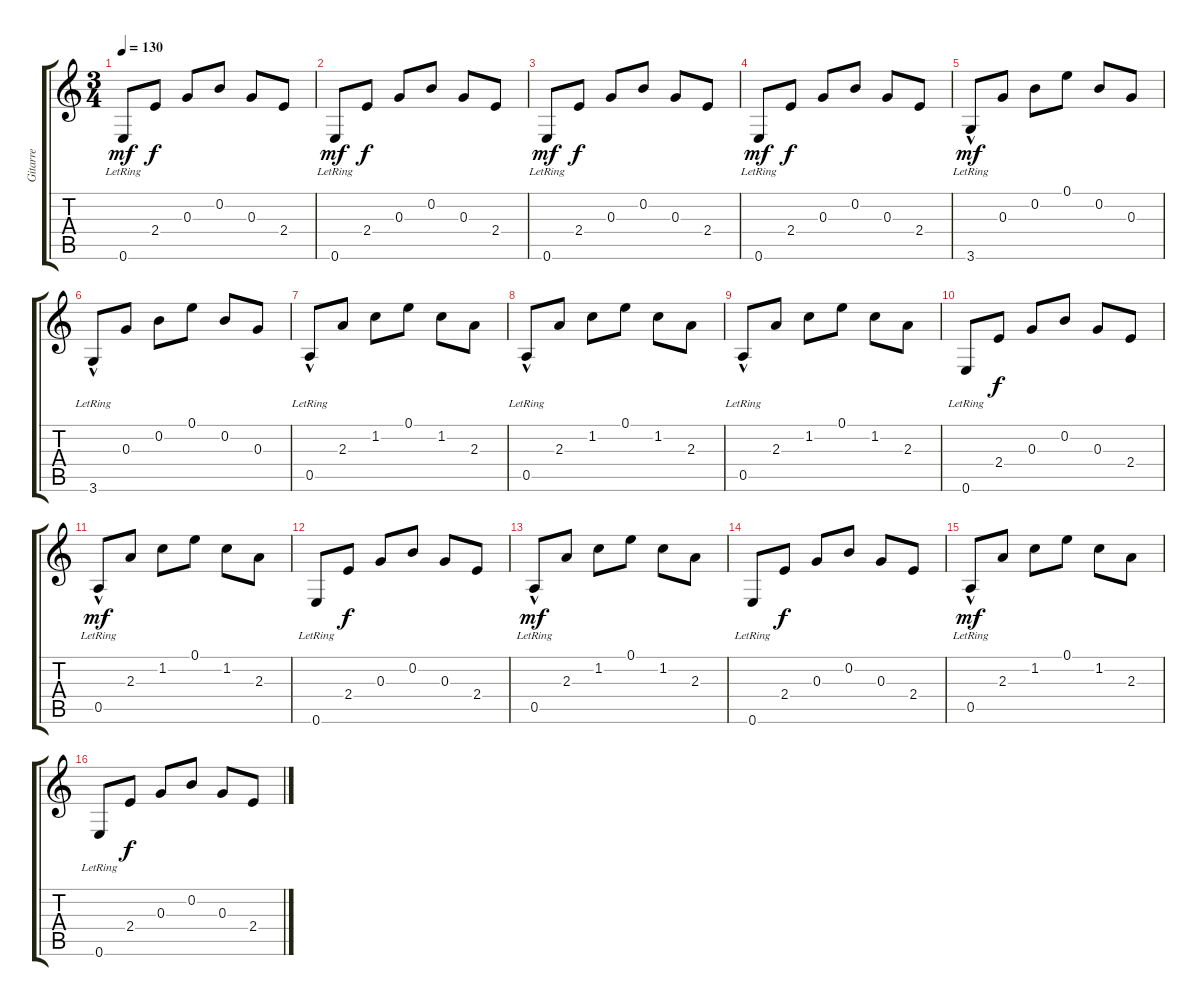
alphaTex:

\track ("Gitarre" "Gitarre") {instrument acousticguitarnylon}
\staff {score tabs}
\tuning (E4 B3 G3 D3 A2 E2) {hide}
\ts (3 4)
\tempo 130
\clef g2
\ks c
0.6{lr}.8{dy mf} 2.4.8{dy f} 0.3.8 0.2.8 0.3.8 2.4.8 |
0.6{lr}.8{dy mf} 2.4.8{dy f} 0.3.8 0.2.8 0.3.8 2.4.8 |
0.6{lr}.8{dy mf} 2.4.8{dy f} 0.3.8 0.2.8 0.3.8 2.4.8 |
0.6{lr}.8{dy mf} 2.4.8{dy f} 0.3.8 0.2.8 0.3.8 2.4.8 |
3.6{hac lr}.8{dy mf} 0.3.8 0.2.8 0.1.8 0.2.8 0.3.8 |
3.6{hac lr}.8 0.3.8 0.2.8 0.1.8 0.2.8 0.3.8 |
0.5{hac lr}.8 2.3.8 1.2.8 0.1.8 1.2.8 2.3.8 |
0.5{hac lr}.8 2.3.8 1.2.8 0.1.8 1.2.8 2.3.8 |
0.5{hac lr}.8 2.3.8 1.2.8 0.1.8 1.2.8 2.3.8 |
0.6{lr}.8 2.4.8{dy f} 0.3.8 0.2.8 0.3.8 2.4.8 |
0.5{hac lr}.8{dy mf} 2.3.8 1.2.8 0.1.8 1.2.8 2.3.8 |
0.6{lr}.8 2.4.8{dy f} 0.3.8 0.2.8 0.3.8 2.4.8 |
0.5{hac lr}.8{dy mf} 2.3.8 1.2.8 0.1.8 1.2.8 2.3.8 |
0.6{lr}.8 2.4.8{dy f} 0.3.8 0.2.8 0.3.8 2.4.8 |
0.5{hac lr}.8{dy mf} 2.3.8 1.2.8 0.1.8 1.2.8 2.3.8 |
0.6{lr}.8 2.4.8{dy f} 0.3.8 0.2.8 0.3.8 2.4.8
